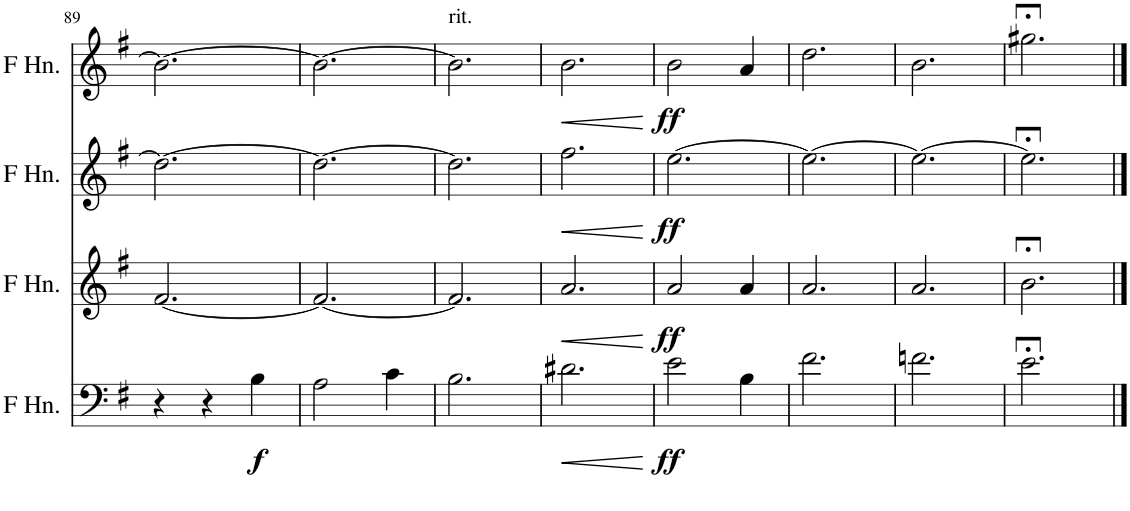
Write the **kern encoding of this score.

**kern	**dynam	**kern	**dynam	**kern	**dynam	**kern	**dynam
*part4	*part4	*part3	*part3	*part2	*part2	*part1	*part1
*staff4	*staff4	*staff3	*staff3	*staff2	*staff2	*staff1	*staff1
*I"Horn in F	*	*I"Horn in F	*	*I"Horn in F	*	*I"Horn in F	*
!!LO:PB:g=z
*clefF4	*	*clefG2	*	*clefG2	*	*clefG2	*
*Trd4c7	*	*Trd4c7	*	*Trd4c7	*	*Trd4c7	*
*k[f#]	*	*k[f#]	*	*k[f#]	*	*k[f#]	*
*M3/4	*	*M3/4	*	*M3/4	*	*M3/4	*
=89	=89	=89	=89	=89	=89	=89	=89
4r	.	[2.f#/	.	2.dd#\_	.	2.b\_	.
4r	.	.	.	.	.	.	.
!	!LO:DY:b	!	!	!	!	!	!
4B\	f	.	.	.	.	.	.
=90	=90	=90	=90	=90	=90	=90	=90
2A\	.	2.f#/_	.	2.dd#\_	.	2.b\_	.
4c\	.	.	.	.	.	.	.
=91	=91	=91	=91	=91	=91	=91	=91
!	!	!	!	!	!	!LO:TX:a:t=rit.	!
2.B\	.	2.f#/]	.	2.dd#\]	.	2.b\]	.
=92	=92	=92	=92	=92	=92	=92	=92
!	!LO:HP:b	!	!LO:HP:b	!	!LO:HP:b	!	!LO:HP:b
2.d#X\	<	2.a/	<	2.ff#\	<	2.b\	<
.	[	.	[	.	[	.	[
=93	=93	=93	=93	=93	=93	=93	=93
!	!LO:DY:b	!	!LO:DY:b	!	!LO:DY:b	!	!LO:DY:b
2e\	ff	2a/	ff	[2.ee\	ff	2b\	ff
4B\	.	4a/	.	.	.	4a/	.
=94	=94	=94	=94	=94	=94	=94	=94
2.f#\	.	2.a/	.	2.ee\_	.	2.dd\	.
=95	=95	=95	=95	=95	=95	=95	=95
2.fn\	.	2.a/	.	2.ee\_	.	2.b\	.
=96	=96	=96	=96	=96	=96	=96	=96
2.e;<\	.	2.b;<\	.	2.ee;<\]	.	2.gg#X;<\	.
==	==	==	==	==	==	==	==
*-	*-	*-	*-	*-	*-	*-	*-
